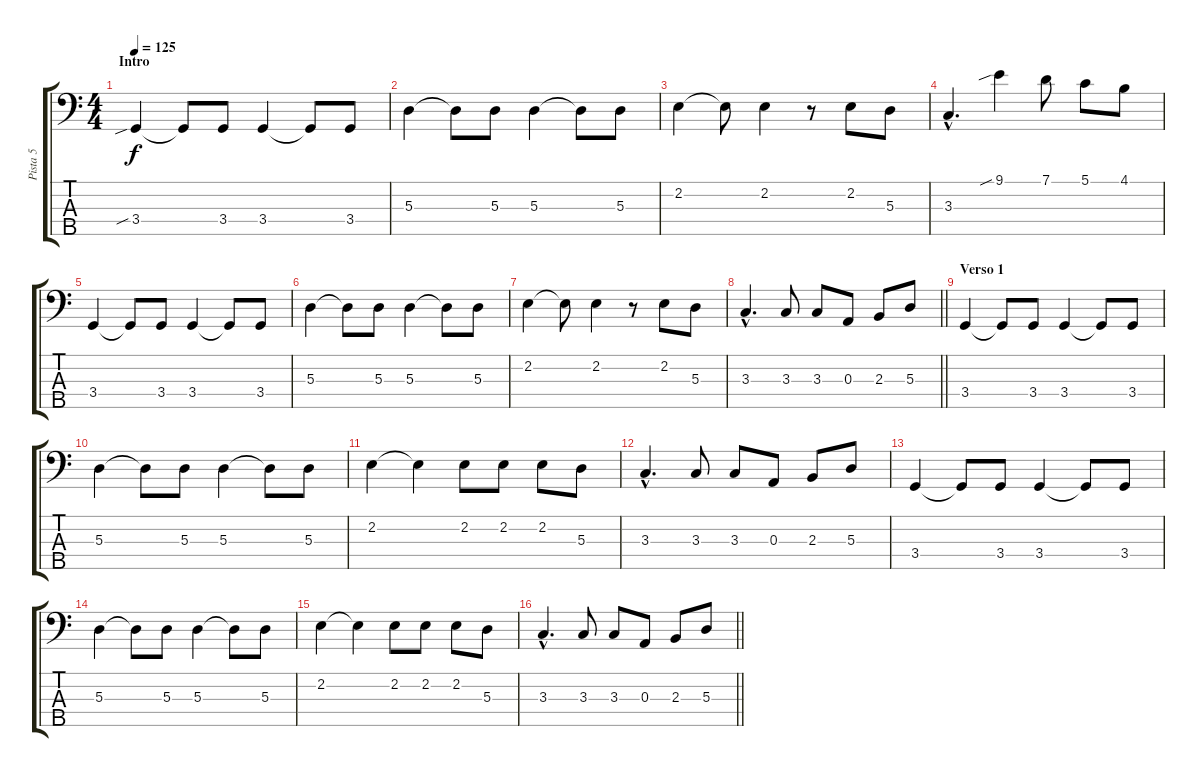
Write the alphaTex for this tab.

\track ("Pista 5" "Pista 5") {instrument electricbassfinger}
\staff {score tabs}
\tuning (G2 D2 A1 E1 B0) {hide}
\ts (4 4)
\section ("" "Intro")
\tempo 125
\clef f4
\ks c
3.4{sib}.4{dy f instrument electricbassfinger} 3.4{t}.8 3.4.8 3.4.4 3.4{t}.8 3.4.8 |
5.3.4 5.3{t}.8 5.3.8 5.3.4 5.3{t}.8 5.3.8 |
2.2.4 2.2{t}.8 2.2.4 r.8 2.2.8 5.3.8 |
3.3{hac}.4{d} 9.1{sib}.4 7.1.8 5.1.8 4.1.8 |
3.4.4 3.4{t}.8 3.4.8 3.4.4 3.4{t}.8 3.4.8 |
5.3.4 5.3{t}.8 5.3.8 5.3.4 5.3{t}.8 5.3.8 |
2.2.4 2.2{t}.8 2.2.4 r.8 2.2.8 5.3.8 |
\barLineRight lightlight
3.3{hac}.4{d} 3.3.8 3.3.8 0.3.8 2.3.8 5.3.8 |
\section ("" "Verso 1")
3.4.4 3.4{t}.8 3.4.8 3.4.4 3.4{t}.8 3.4.8 |
5.3.4 5.3{t}.8 5.3.8 5.3.4 5.3{t}.8 5.3.8 |
2.2.4 2.2{t}.4 2.2.8 2.2.8 2.2.8 5.3.8 |
3.3{hac}.4{d} 3.3.8 3.3.8 0.3.8 2.3.8 5.3.8 |
3.4.4 3.4{t}.8 3.4.8 3.4.4 3.4{t}.8 3.4.8 |
5.3.4 5.3{t}.8 5.3.8 5.3.4 5.3{t}.8 5.3.8 |
2.2.4 2.2{t}.4 2.2.8 2.2.8 2.2.8 5.3.8 |
\barLineRight lightlight
3.3{hac}.4{d} 3.3.8 3.3.8 0.3.8 2.3.8 5.3.8
